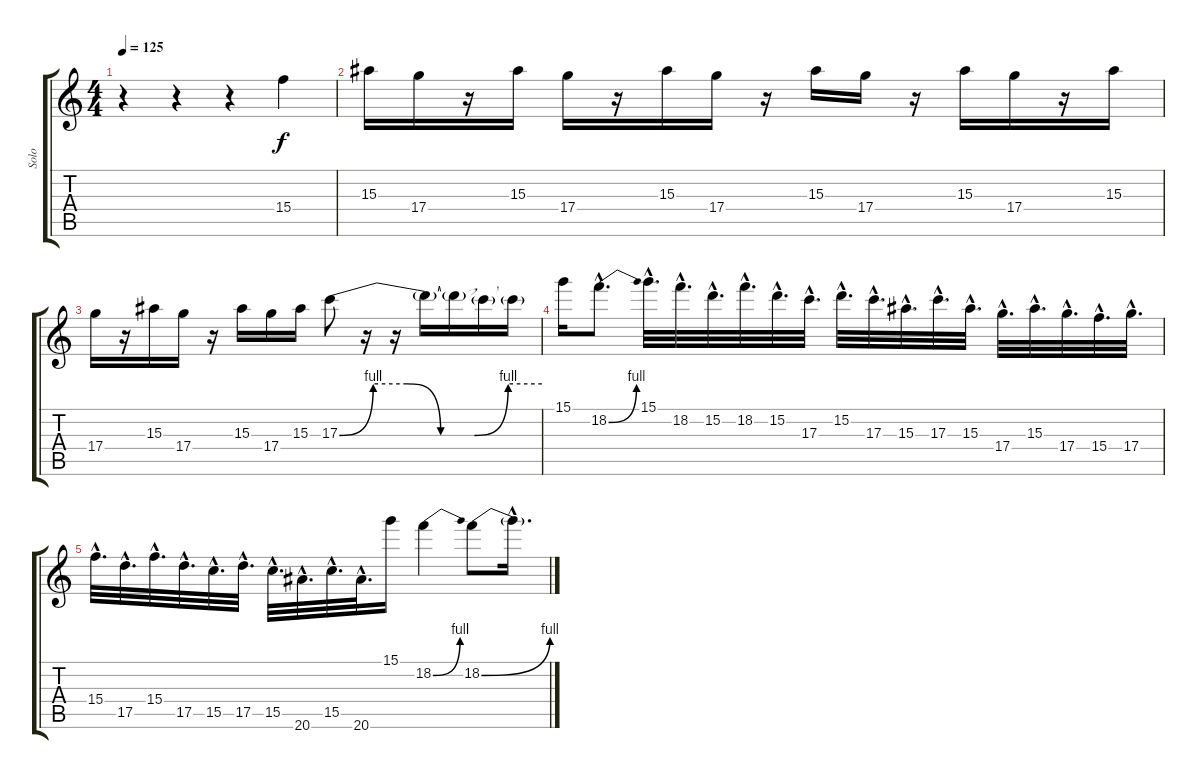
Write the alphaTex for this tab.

\track ("Solo" "Solo") {instrument overdrivenguitar}
\staff {score tabs}
\tuning (E4 B3 G3 D3 A2 D2) {hide}
\ts (4 4)
\tempo 125
\clef g2
\ks c
r.4{dy f} r.4 r.4 15.4.4 |
15.3.16 17.4.16 r.16 15.3.16 17.4.16 r.16 15.3.16 17.4.16 r.16 15.3.16 17.4.16 r.16 15.3.16 17.4.16 r.16 15.3.16 |
17.4.16 r.16 15.3.16 17.4.16 r.16 15.3.16 17.4.16 15.3.16 17.3{be (custom 0 0 10 4 20 4 30 0 40 0 50 4 60 4)}.8 r.16 r.16 17.3{t}.16 17.3{t}.16 17.3{t}.16 17.3{t}.16 |
15.1.16 18.2{be (bend 0 0 60 4) hac}.8{d} 15.1{hac}.32{d} 18.2{hac}.32{d} 15.2{hac}.32{d} 18.2{hac}.32{d} 15.2{hac}.32{d} 17.3{hac}.32{d} 15.2{hac}.32{d} 17.3{hac}.32{d} 15.3{hac}.32{d} 17.3{hac}.32{d} 15.3{hac}.32{d} 17.4{hac}.32{d} 15.3{hac}.32{d} 17.4{hac}.32{d} 15.4{hac}.32{d} 17.4{hac}.32{d} |
15.4{hac}.32{d} 17.5{hac}.32{d} 15.4{hac}.32{d} 17.5{hac}.32{d} 15.5{hac}.32{d} 17.5{hac}.32{d} 15.5{hac}.32{d} 20.6{hac}.32{d} 15.5{hac}.32{d} 20.6{hac}.32{d} 15.1.16 18.2{be (bend 0 0 60 4)}.4 18.2{be (bend 0 0 60 4)}.8 18.2{hac t}.16{d}
